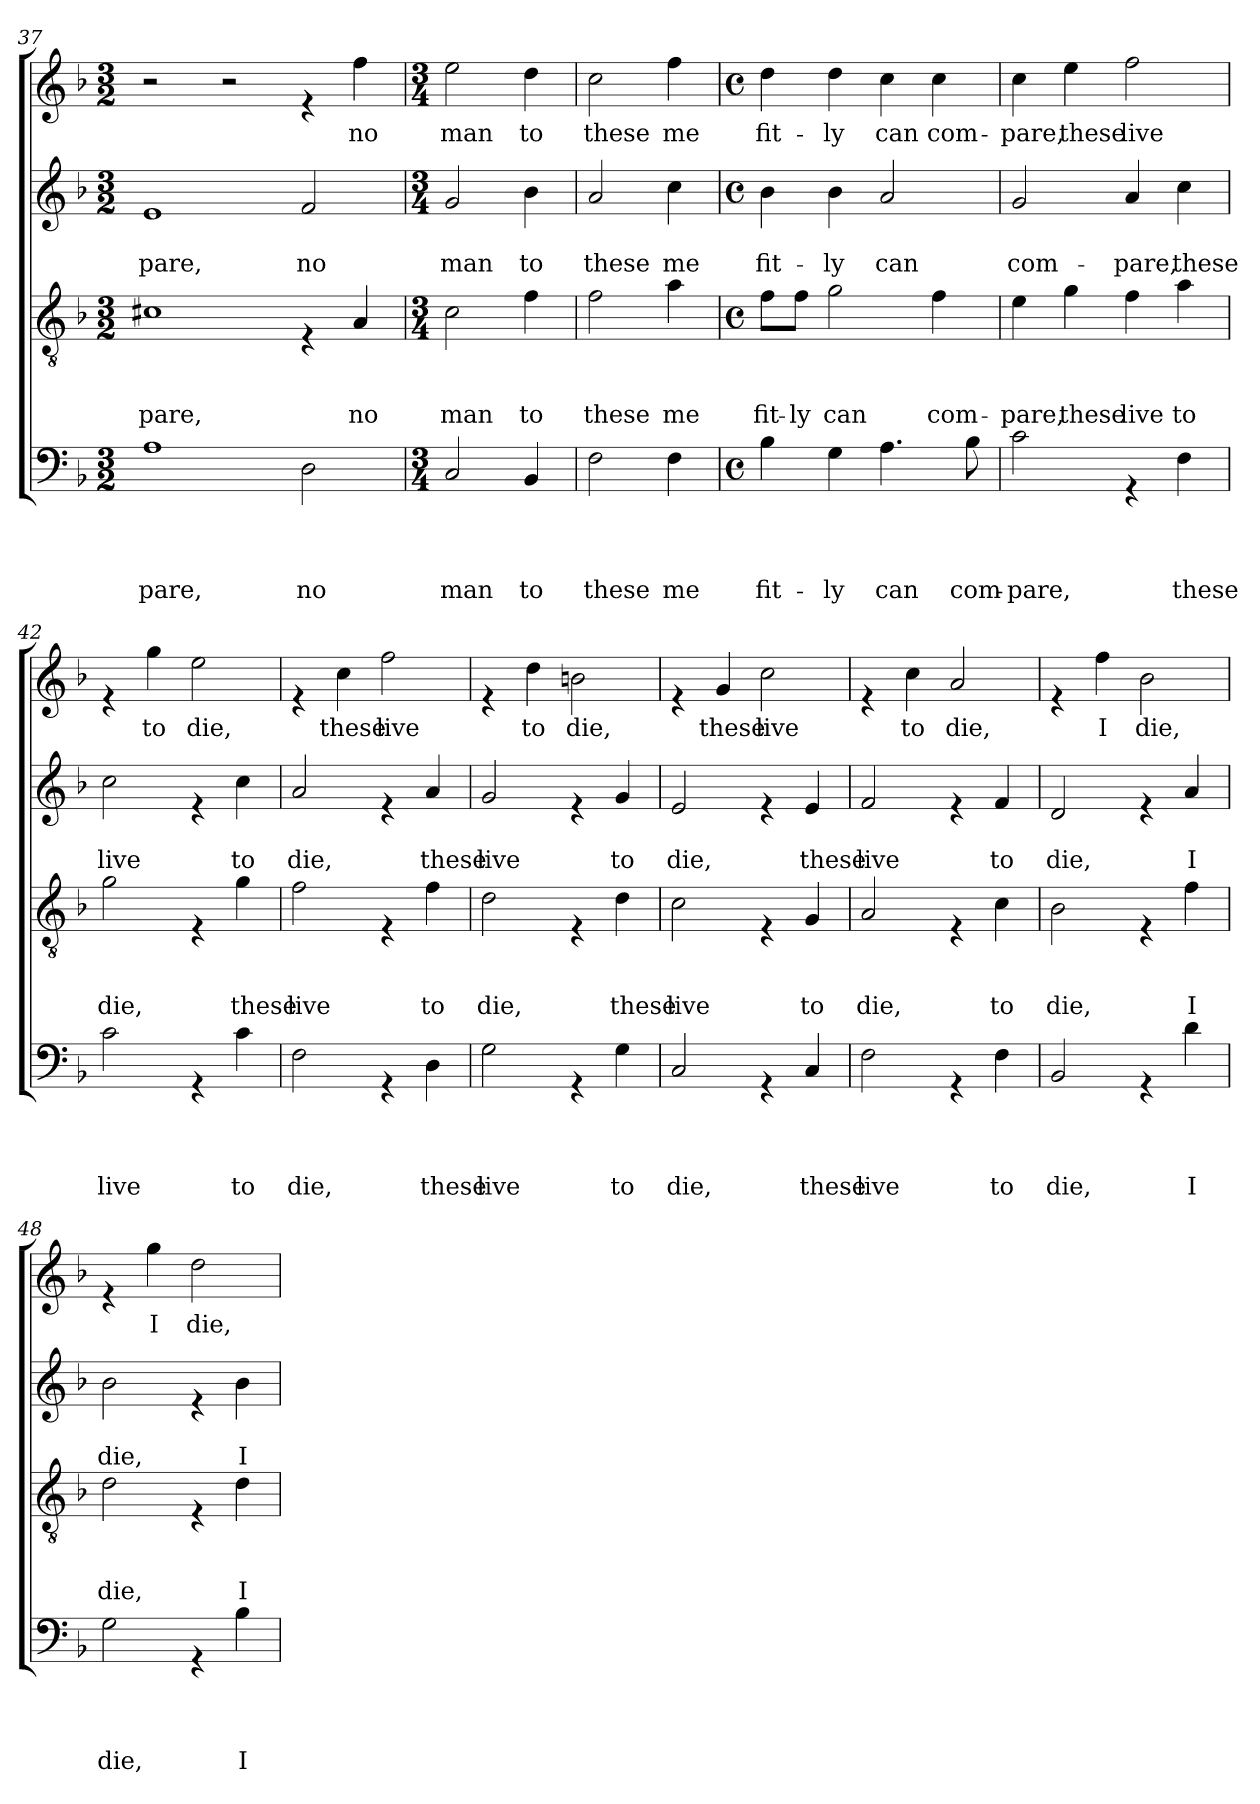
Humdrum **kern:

**kern	**text	**text	**text	**text	**kern	**text	**text	**text	**kern	**text	**text	**kern	**text
*part4	*part4	*part4	*part4	*part4	*part3	*part3	*part3	*part3	*part2	*part2	*part2	*part1	*part1
*staff4	*staff4	*staff4	*staff4	*staff4	*staff3	*staff3	*staff3	*staff3	*staff2	*staff2	*staff2	*staff1	*staff1
*clefF4	*	*	*	*	*clefGv2	*	*	*	*clefG2	*	*	*clefG2	*
*k[b-]	*	*	*	*	*k[b-]	*	*	*	*k[b-]	*	*	*k[b-]	*
*F:	*	*	*	*	*F:	*	*	*	*F:	*	*	*F:	*
*M3/2	*	*	*	*	*M3/2	*	*	*	*M3/2	*	*	*M3/2	*
*MM4	*	*	*	*	*MM4	*	*	*	*MM4	*	*	*MM4	*
=37	=37	=37	=37	=37	=37	=37	=37	=37	=37	=37	=37	=37	=37
!	!	!	!	!LO:LY:b	!	!	!	!LO:LY:b	!	!	!LO:LY:b	!	!
1A	.	.	.	-pare,	1c#X	.	.	-pare,	1e	.	-pare,	2r	.
.	.	.	.	.	.	.	.	.	.	.	.	2r	.
!	!	!	!	!LO:LY:b	!	!	!	!	!	!	!LO:LY:b	!	!
2D\	.	.	.	no	4rE	.	.	.	2f/	.	no	4re	.
!	!	!	!	!	!	!	!	!LO:LY:b	!	!	!	!	!LO:LY:b
.	.	.	.	.	4A/	.	.	no	.	.	.	4ff\	no
=38	=38	=38	=38	=38	=38	=38	=38	=38	=38	=38	=38	=38	=38
*M3/4	*	*	*	*	*M3/4	*	*	*	*M3/4	*	*	*M3/4	*
*	*	*	*	*	*	*	*	*	*	*	*	*MM130	*
!	!	!	!	!LO:LY:b	!	!	!	!LO:LY:b	!	!	!LO:LY:b	!	!LO:LY:b
2C/	.	.	.	man	2c\	.	.	man	2g/	.	man	2ee\	man
!	!	!	!	!LO:LY:b	!	!	!	!LO:LY:b	!	!	!LO:LY:b	!	!LO:LY:b
4BB-/	.	.	.	to	4f\	.	.	to	4b-\	.	to	4dd\	to
=39	=39	=39	=39	=39	=39	=39	=39	=39	=39	=39	=39	=39	=39
!	!	!	!	!LO:LY:b	!	!	!	!LO:LY:b	!	!	!LO:LY:b	!	!LO:LY:b
2F\	.	.	.	these	2f\	.	.	these	2a/	.	these	2cc\	these
!	!	!	!	!LO:LY:b	!	!	!	!LO:LY:b	!	!	!LO:LY:b	!	!LO:LY:b
4F\	.	.	.	me	4a\	.	.	me	4cc\	.	me	4ff\	me
!!LO:PB:g=z
=40	=40	=40	=40	=40	=40	=40	=40	=40	=40	=40	=40	=40	=40
*M4/4	*	*	*	*	*M4/4	*	*	*	*M4/4	*	*	*M4/4	*
*met(c)	*	*	*	*	*met(c)	*	*	*	*met(c)	*	*	*met(c)	*
!	!	!	!	!LO:LY:b	!	!	!	!LO:LY:b	!	!	!LO:LY:b	!	!LO:LY:b
4B-\	.	.	.	fit-	8f\L	.	.	fit-	4b-\	.	fit-	4dd\	fit-
!	!	!	!	!	!	!	!	!LO:LY:b	!	!	!	!	!
.	.	.	.	.	8f\J	.	.	-ly	.	.	.	.	.
!	!	!	!	!LO:LY:b	!	!	!	!LO:LY:b	!	!	!LO:LY:b	!	!LO:LY:b
4G\	.	.	.	-ly	2g\	.	.	can	4b-\	.	-ly	4dd\	-ly
!	!	!	!	!LO:LY:b	!	!	!	!	!	!	!LO:LY:b	!	!LO:LY:b
4.A\	.	.	.	can	.	.	.	.	2a/	.	can	4cc\	can
!	!	!	!	!	!	!	!	!LO:LY:b	!	!	!	!	!LO:LY:b
.	.	.	.	.	4f\	.	.	com-	.	.	.	4cc\	com-
!	!	!	!	!LO:LY:b	!	!	!	!	!	!	!	!	!
8B-\	.	.	.	com-	.	.	.	.	.	.	.	.	.
!!LO:LB:g=z
=41	=41	=41	=41	=41	=41	=41	=41	=41	=41	=41	=41	=41	=41
!	!	!	!	!LO:LY:b	!	!	!	!LO:LY:b	!	!	!LO:LY:b	!	!LO:LY:b
2c\	.	.	.	-pare,	4e\	.	.	-pare,	2g/	.	com-	4cc\	-pare,
!	!	!	!	!	!	!	!	!LO:LY:b	!	!	!	!	!LO:LY:b
.	.	.	.	.	4g\	.	.	these	.	.	.	4ee\	these
!	!	!	!	!	!	!	!	!LO:LY:b	!	!	!LO:LY:b	!	!LO:LY:b
4rGG	.	.	.	.	4f\	.	.	live	4a/	.	-pare,	2ff\	live
!	!	!	!	!LO:LY:b	!	!	!	!LO:LY:b	!	!	!LO:LY:b	!	!
4F\	.	.	.	these	4a\	.	.	to	4cc\	.	these	.	.
=42	=42	=42	=42	=42	=42	=42	=42	=42	=42	=42	=42	=42	=42
!	!	!	!	!LO:LY:b	!	!	!	!LO:LY:b	!	!	!LO:LY:b	!	!
2c\	.	.	.	live	2g\	.	.	die,	2cc\	.	live	4re	.
!	!	!	!	!	!	!	!	!	!	!	!	!	!LO:LY:b
.	.	.	.	.	.	.	.	.	.	.	.	4gg\	to
!	!	!	!	!	!	!	!	!	!	!	!	!	!LO:LY:b
4rGG	.	.	.	.	4rE	.	.	.	4re	.	.	2ee\	die,
!	!	!	!	!LO:LY:b	!	!	!	!LO:LY:b	!	!	!LO:LY:b	!	!
4c\	.	.	.	to	4g\	.	.	these	4cc\	.	to	.	.
=43	=43	=43	=43	=43	=43	=43	=43	=43	=43	=43	=43	=43	=43
!	!	!	!	!LO:LY:b	!	!	!	!LO:LY:b	!	!	!LO:LY:b	!	!
2F\	.	.	.	die,	2f\	.	.	live	2a/	.	die,	4re	.
!	!	!	!	!	!	!	!	!	!	!	!	!	!LO:LY:b
.	.	.	.	.	.	.	.	.	.	.	.	4cc\	these
!	!	!	!	!	!	!	!	!	!	!	!	!	!LO:LY:b
4rGG	.	.	.	.	4rE	.	.	.	4re	.	.	2ff\	live
!	!	!	!	!LO:LY:b	!	!	!	!LO:LY:b	!	!	!LO:LY:b	!	!
4D\	.	.	.	these	4f\	.	.	to	4a/	.	these	.	.
=44	=44	=44	=44	=44	=44	=44	=44	=44	=44	=44	=44	=44	=44
!	!	!	!	!LO:LY:b	!	!	!	!LO:LY:b	!	!	!LO:LY:b	!	!
2G\	.	.	.	live	2d\	.	.	die,	2g/	.	live	4re	.
!	!	!	!	!	!	!	!	!	!	!	!	!	!LO:LY:b
.	.	.	.	.	.	.	.	.	.	.	.	4dd\	to
!	!	!	!	!	!	!	!	!	!	!	!	!	!LO:LY:b
4rGG	.	.	.	.	4rE	.	.	.	4re	.	.	2bn\	die,
!	!	!	!	!LO:LY:b	!	!	!	!LO:LY:b	!	!	!LO:LY:b	!	!
4G\	.	.	.	to	4d\	.	.	these	4g/	.	to	.	.
=45	=45	=45	=45	=45	=45	=45	=45	=45	=45	=45	=45	=45	=45
!	!	!	!	!LO:LY:b	!	!	!	!LO:LY:b	!	!	!LO:LY:b	!	!
2C/	.	.	.	die,	2c\	.	.	live	2e/	.	die,	4re	.
!	!	!	!	!	!	!	!	!	!	!	!	!	!LO:LY:b
.	.	.	.	.	.	.	.	.	.	.	.	4g/	these
!	!	!	!	!	!	!	!	!	!	!	!	!	!LO:LY:b
4rGG	.	.	.	.	4rE	.	.	.	4re	.	.	2cc\	live
!	!	!	!	!LO:LY:b	!	!	!	!LO:LY:b	!	!	!LO:LY:b	!	!
4C/	.	.	.	these	4G/	.	.	to	4e/	.	these	.	.
!!LO:LB:g=z
=46	=46	=46	=46	=46	=46	=46	=46	=46	=46	=46	=46	=46	=46
!	!	!	!	!LO:LY:b	!	!	!	!LO:LY:b	!	!	!LO:LY:b	!	!
2F\	.	.	.	live	2A/	.	.	die,	2f/	.	live	4re	.
!	!	!	!	!	!	!	!	!	!	!	!	!	!LO:LY:b
.	.	.	.	.	.	.	.	.	.	.	.	4cc\	to
!	!	!	!	!	!	!	!	!	!	!	!	!	!LO:LY:b
4rGG	.	.	.	.	4rE	.	.	.	4re	.	.	2a/	die,
!	!	!	!	!LO:LY:b	!	!	!	!LO:LY:b	!	!	!LO:LY:b	!	!
4F\	.	.	.	to	4c\	.	.	to	4f/	.	to	.	.
=47	=47	=47	=47	=47	=47	=47	=47	=47	=47	=47	=47	=47	=47
!	!	!	!	!LO:LY:b	!	!	!	!LO:LY:b	!	!	!LO:LY:b	!	!
2BB-/	.	.	.	die,	2B-\	.	.	die,	2d/	.	die,	4re	.
!	!	!	!	!	!	!	!	!	!	!	!	!	!LO:LY:b
.	.	.	.	.	.	.	.	.	.	.	.	4ff\	I
!	!	!	!	!	!	!	!	!	!	!	!	!	!LO:LY:b
4rGG	.	.	.	.	4rE	.	.	.	4re	.	.	2b-\	die,
!	!	!	!	!LO:LY:b	!	!	!	!LO:LY:b	!	!	!LO:LY:b	!	!
4d\	.	.	.	I	4f\	.	.	I	4a/	.	I	.	.
=48	=48	=48	=48	=48	=48	=48	=48	=48	=48	=48	=48	=48	=48
!	!	!	!	!LO:LY:b	!	!	!	!LO:LY:b	!	!	!LO:LY:b	!	!
2G\	.	.	.	die,	2d\	.	.	die,	2b-\	.	die,	4re	.
!	!	!	!	!	!	!	!	!	!	!	!	!	!LO:LY:b
.	.	.	.	.	.	.	.	.	.	.	.	4gg\	I
!	!	!	!	!	!	!	!	!	!	!	!	!	!LO:LY:b
4rGG	.	.	.	.	4rE	.	.	.	4re	.	.	2dd\	die,
!	!	!	!	!LO:LY:b	!	!	!	!LO:LY:b	!	!	!LO:LY:b	!	!
4B-\	.	.	.	I	4d\	.	.	I	4b-\	.	I	.	.
=	=	=	=	=	=	=	=	=	=	=	=	=	=
*-	*-	*-	*-	*-	*-	*-	*-	*-	*-	*-	*-	*-	*-
